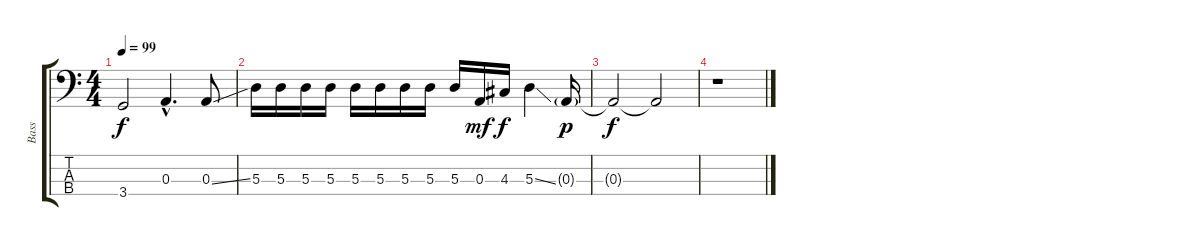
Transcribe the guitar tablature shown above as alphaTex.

\track ("Bass" "Bass") {instrument electricbassfinger}
\staff {score tabs}
\tuning (G2 D2 A1 E1) {hide}
\ts (4 4)
\tempo 99
\clef f4
\ks c
3.4.2{dy f} 0.3{hac}.4{d} 0.3{ss}.8 |
5.3.16 5.3.16 5.3.16 5.3.16 5.3.16 5.3.16 5.3.16 5.3.16 5.3.16 0.3.16{dy mf} 4.3.16{dy f} 5.3{ss}.4 0.3{g}.16{dy p} |
0.3{t}.2{dy f} 0.3{t}.2 |
r.1
